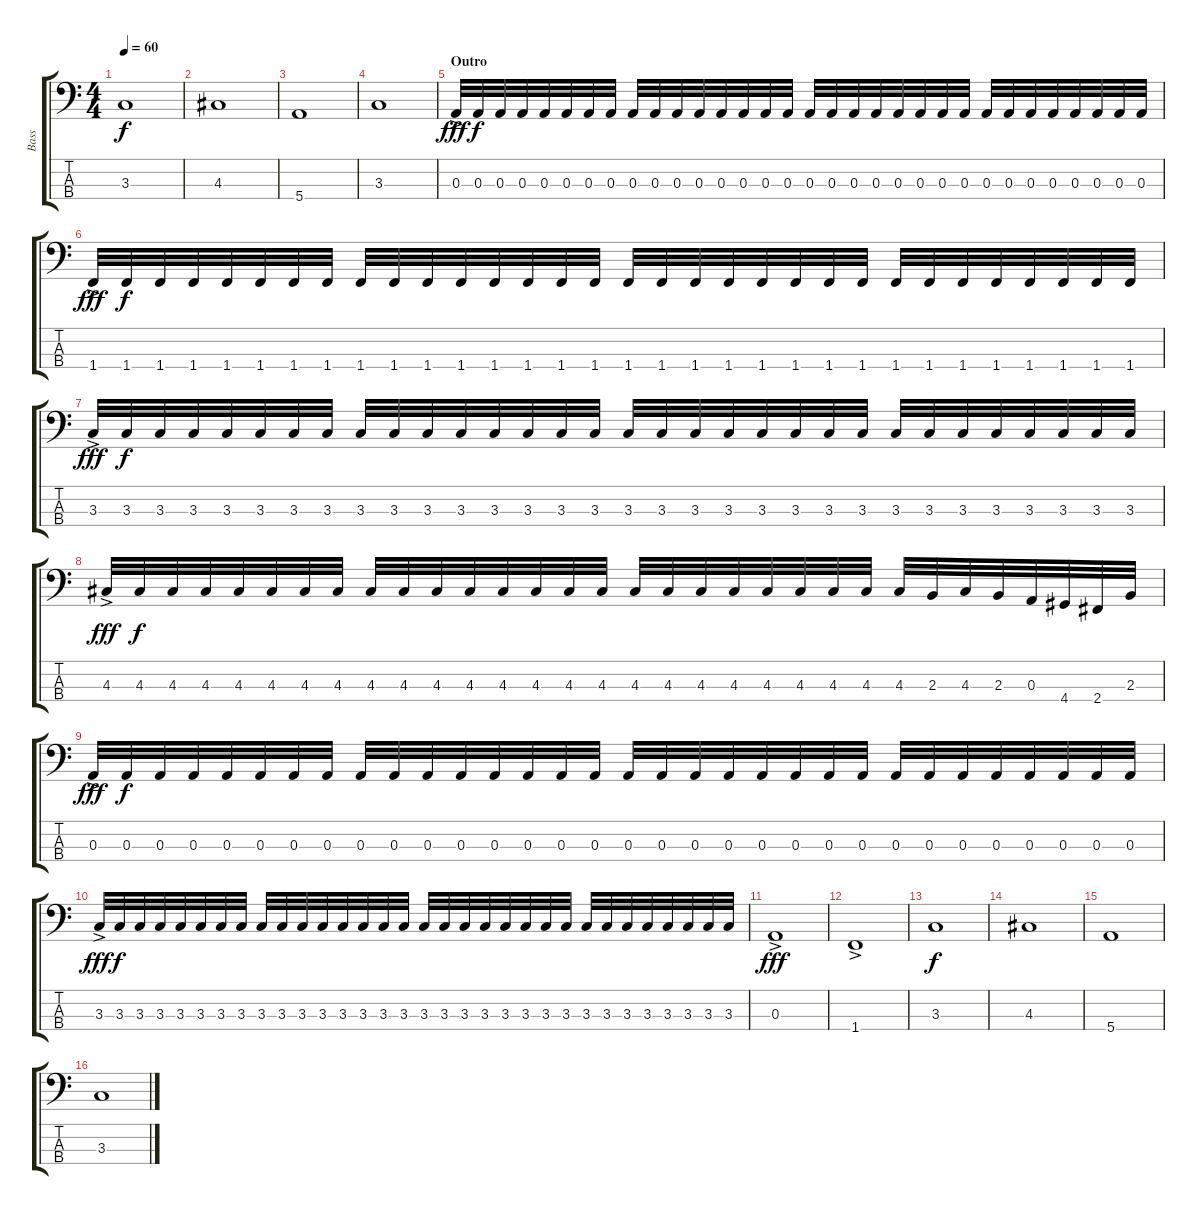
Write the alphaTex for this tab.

\track ("Bass" "Bass") {instrument fretlessbass}
\staff {score tabs}
\tuning (G2 D2 A1 E1) {hide}
\ts (4 4)
\tempo 60
\clef f4
\ks c
3.3.1{dy f} |
4.3.1 |
5.4.1 |
3.3.1 |
\section ("" "Outro")
0.3{ac}.32{dy fff instrument electricbasspick} 0.3.32{dy f} 0.3.32 0.3.32 0.3.32 0.3.32 0.3.32 0.3.32 0.3.32 0.3.32 0.3.32 0.3.32 0.3.32 0.3.32 0.3.32 0.3.32 0.3.32 0.3.32 0.3.32 0.3.32 0.3.32 0.3.32 0.3.32 0.3.32 0.3.32 0.3.32 0.3.32 0.3.32 0.3.32 0.3.32 0.3.32 0.3.32 |
1.4{ac}.32{dy fff} 1.4.32{dy f} 1.4.32 1.4.32 1.4.32 1.4.32 1.4.32 1.4.32 1.4.32 1.4.32 1.4.32 1.4.32 1.4.32 1.4.32 1.4.32 1.4.32 1.4.32 1.4.32 1.4.32 1.4.32 1.4.32 1.4.32 1.4.32 1.4.32 1.4.32 1.4.32 1.4.32 1.4.32 1.4.32 1.4.32 1.4.32 1.4.32 |
3.3{ac}.32{dy fff instrument electricbasspick} 3.3.32{dy f} 3.3.32 3.3.32 3.3.32 3.3.32 3.3.32 3.3.32 3.3.32 3.3.32 3.3.32 3.3.32 3.3.32 3.3.32 3.3.32 3.3.32 3.3.32 3.3.32 3.3.32 3.3.32 3.3.32 3.3.32 3.3.32 3.3.32 3.3.32 3.3.32 3.3.32 3.3.32 3.3.32 3.3.32 3.3.32 3.3.32 |
4.3{ac}.32{dy fff instrument electricbasspick} 4.3.32{dy f} 4.3.32 4.3.32 4.3.32 4.3.32 4.3.32 4.3.32 4.3.32 4.3.32 4.3.32 4.3.32 4.3.32 4.3.32 4.3.32 4.3.32 4.3.32 4.3.32 4.3.32 4.3.32 4.3.32 4.3.32 4.3.32 4.3.32 4.3.32 2.3.32 4.3.32 2.3.32 0.3.32 4.4.32 2.4.32 2.3.32 |
0.3{ac}.32{dy fff instrument electricbasspick} 0.3.32{dy f} 0.3.32 0.3.32 0.3.32 0.3.32 0.3.32 0.3.32 0.3.32 0.3.32 0.3.32 0.3.32 0.3.32 0.3.32 0.3.32 0.3.32 0.3.32 0.3.32 0.3.32 0.3.32 0.3.32 0.3.32 0.3.32 0.3.32 0.3.32 0.3.32 0.3.32 0.3.32 0.3.32 0.3.32 0.3.32 0.3.32 |
3.3{ac}.32{dy fff instrument electricbasspick} 3.3.32{dy f} 3.3.32 3.3.32 3.3.32 3.3.32 3.3.32 3.3.32 3.3.32 3.3.32 3.3.32 3.3.32 3.3.32 3.3.32 3.3.32 3.3.32 3.3.32 3.3.32 3.3.32 3.3.32 3.3.32 3.3.32 3.3.32 3.3.32 3.3.32 3.3.32 3.3.32 3.3.32 3.3.32 3.3.32 3.3.32 3.3.32 |
0.3{ac}.1{dy fff} |
1.4{ac}.1 |
3.3.1{dy f} |
4.3.1 |
5.4.1 |
3.3.1
